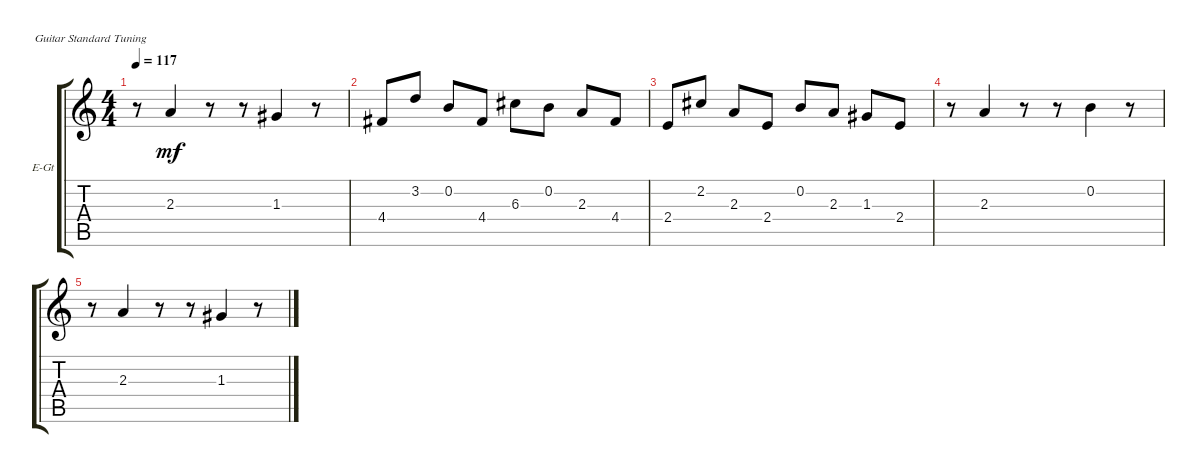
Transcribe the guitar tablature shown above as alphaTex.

\defaultSystemsLayout 4
\bracketExtendMode groupsimilarinstruments
\firstSystemTrackNameOrientation horizontal
\otherSystemsTrackNameOrientation horizontal
\track ("Electric Guitar" "E-Gt") {instrument electricguitarclean}
\staff {score tabs}
\tuning (E4 B3 G3 D3 A2 E2)
\ts (4 4)
\tempo 117
\clef g2
\ks c
r.8{dy mf} 2.3.4 r.8 r.8 1.3.4 r.8 |
4.4.8 3.2.8 0.2.8 4.4.8 6.3.8 0.2.8 2.3.8 4.4.8 |
2.4.8 2.2.8 2.3.8 2.4.8 0.2.8 2.3.8 1.3.8 2.4.8 |
r.8 2.3.4 r.8 r.8 0.2.4 r.8 |
r.8 2.3.4 r.8 r.8 1.3.4 r.8
